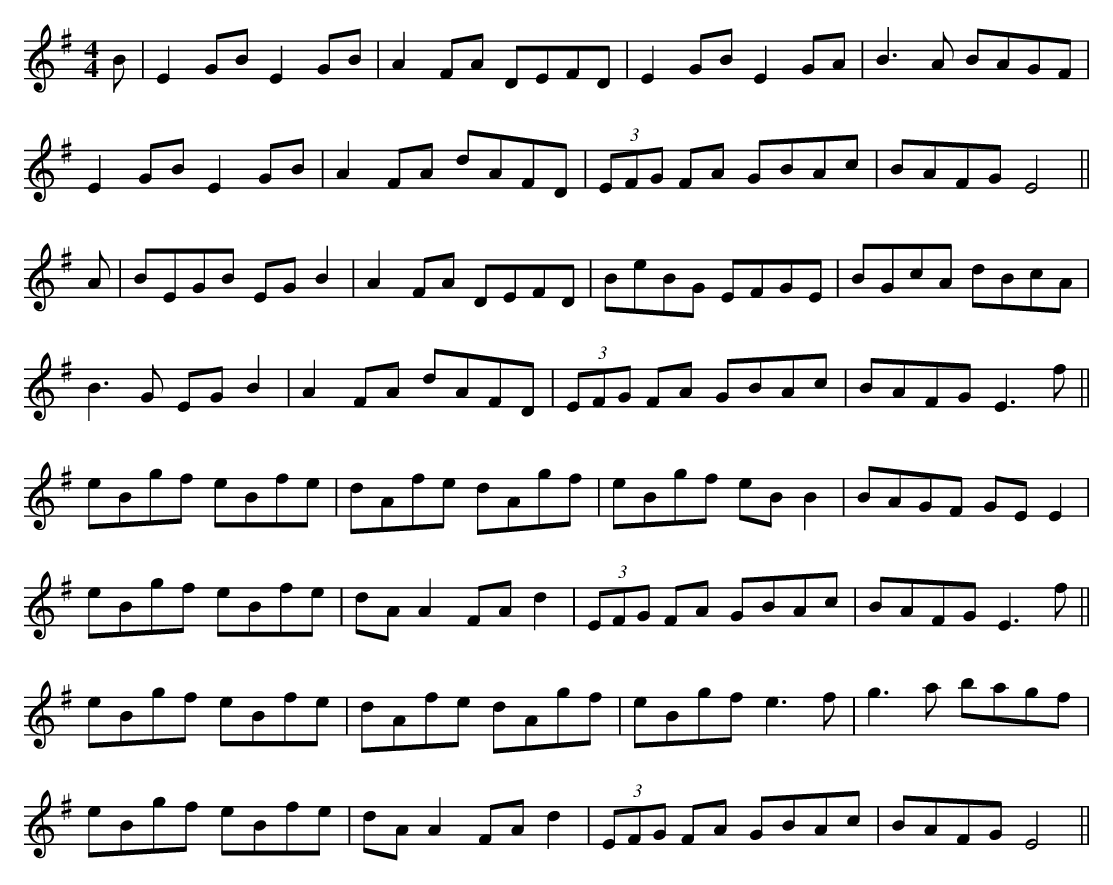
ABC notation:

X:1
M:4/4
K:Emin
B|E2GB E2GB|A2FA DEFD|E2GB E2GA|B3A BAGF|
E2GB E2GB|A2FA dAFD|(3EFG FA GBAc|BAFG E4||
A|BEGB EG B2|A2 FA DEFD|BeBG EFGE|BGcA dBcA|
B3G EG B2|A2FA dAFD|(3EFG FA GBAc|BAFG E3f||
eBgf eBfe|dAfe dAgf|eBgf eB B2|BAGF GE E2|
eBgf eBfe|dA A2 FAd2|(3EFG FA GBAc|BAFG E3f||
eBgf eBfe|dAfe dAgf|eBgf e3f|g3a bagf|
eBgf eBfe|dA A2 FAd2|(3EFG FA GBAc|BAFG E4||
